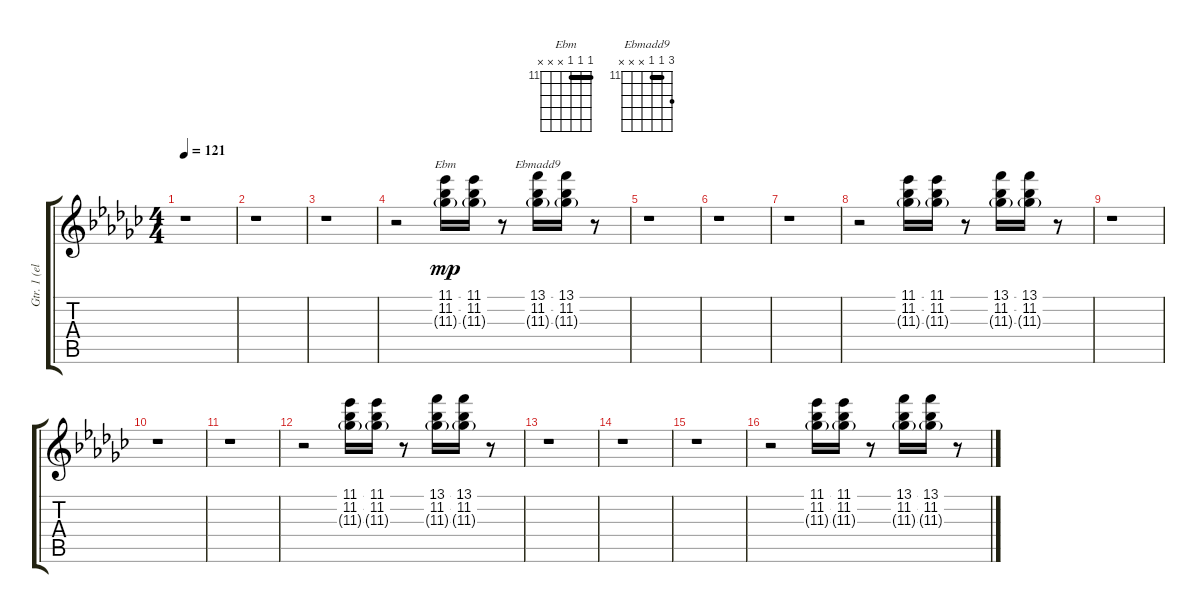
\track ("Gtr. 1 (elec.)" "Gtr. 1 (el") {instrument electricguitarjazz}
\staff {score tabs}
\tuning (E4 B3 G3 D3 A2 E2) {hide}
\chord ("Ebm" 11 11 11 x x x) {firstfret 11 barre 11}
\chord ("Ebmadd9" 13 11 11 x x x) {firstfret 11 barre 11}
\ts (4 4)
\tempo 121
\clef g2
\ks ebminor
r.1{dy mp} |
r.1 |
r.1 |
r.2 (11.1 11.2 11.3{g}).16{ch "Ebm"} (11.1 11.2 11.3{g}).16 r.8 (13.1 11.2 11.3{g}).16{ch "Ebmadd9"} (13.1 11.2 11.3{g}).16 r.8 |
r.1 |
r.1 |
r.1 |
r.2 (11.1 11.2 11.3{g}).16 (11.1 11.2 11.3{g}).16 r.8 (13.1 11.2 11.3{g}).16 (13.1 11.2 11.3{g}).16 r.8 |
r.1 |
r.1 |
r.1 |
r.2 (11.1 11.2 11.3{g}).16 (11.1 11.2 11.3{g}).16 r.8 (13.1 11.2 11.3{g}).16 (13.1 11.2 11.3{g}).16 r.8 |
r.1 |
r.1 |
r.1 |
r.2 (11.1 11.2 11.3{g}).16 (11.1 11.2 11.3{g}).16 r.8 (13.1 11.2 11.3{g}).16 (13.1 11.2 11.3{g}).16 r.8
